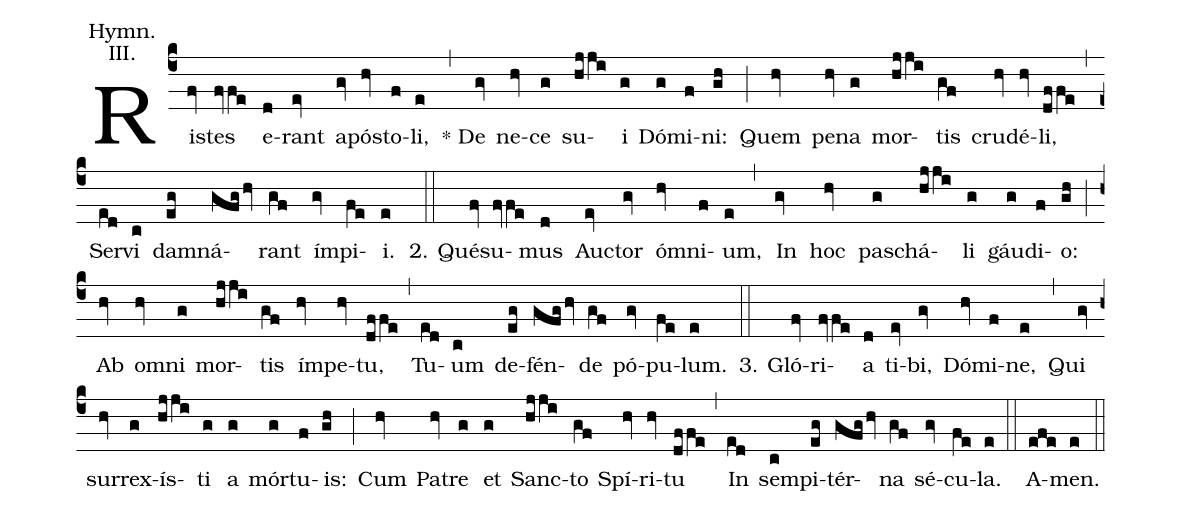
annotation: Hymn.;
annotation: III.;
%%
(c4)
Ris(fv)tes(fvfe) e(d)rant(ev) a(gv)pós(hv)to(f)li,(e) (,)
* De(gv) ne(hv)ce(g) su(hjji)i(g) Dó(g)mi(f)ni:(gh) (;)
Quem(hv) pe(hv)na(g) mor(hjji)tis(gf) cru(hv)dé(hv)li,(dffe) (,)
Ser(ed)vi(c) dam(eg)ná(gfghv)rant(gf) ím(gv)pi(fe)i.(e) (::)

2.  Qué(fv)su(fvfe)mus(d) Auc(ev)tor(gv) óm(hv)ni(f)um,(e) (,)
In(gv) hoc(hv) pas(g)chá(hjji)li(g) gáu(g)di(f)o:(gh) (;)
Ab(hv) om(hv)ni(g) mor(hjji)tis(gf) ím(hv)pe(hv)tu,(dffe) (,)
Tu(ed)um(c) de(eg)fén(gfghv)de(gf) pó(gv)pu(fe)lum.(e) (::)

3.  Gló(fv)ri(fvfe)a(d) ti(ev)bi,(gv) Dó(hv)mi(f)ne,(e) (,)
Qui(gv) sur(hv)rex(g)ís(hjji)ti(g) a(g) mór(g)tu(f)is:(gh) (;)
Cum(hv) Pa(hv)tre(g) et(g) Sanc(hjji)to(gf) Spí(hv)ri(hv)tu(dffe) (,)
In(ed) sem(c)pi(eg)tér(gfghv)na(gf) sé(gv)cu(fe)la.(e) (::)

A(efe)men.(e) (::)
